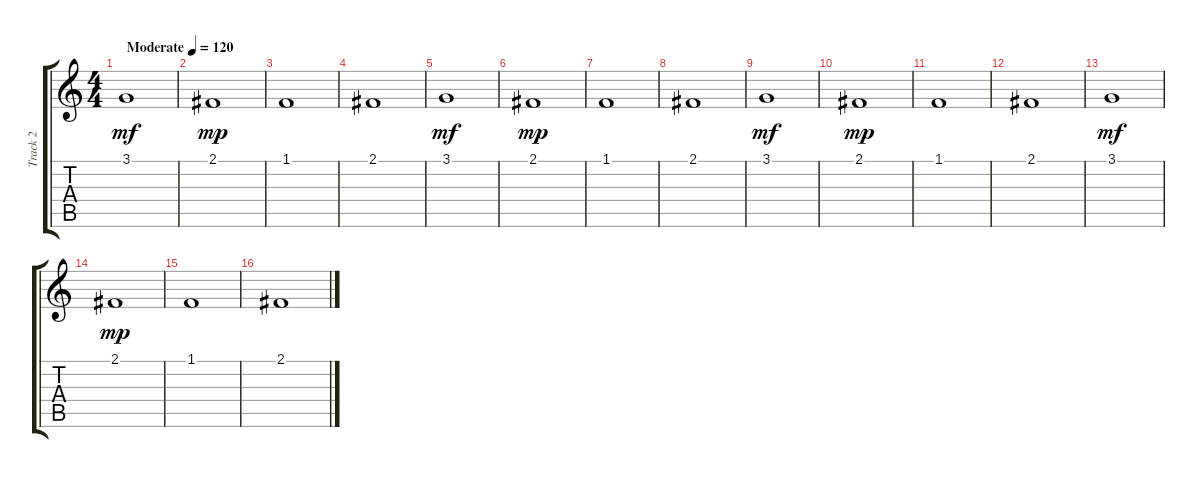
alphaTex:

\track ("Track 2" "Track 2") {instrument lead5charang}
\staff {score tabs}
\tuning (E4 B3 G3 D3 A2 E2) {hide}
\ts (4 4)
\tempo (120 "Moderate")
\clef g2
\ks c
3.1.1{dy mf instrument lead5charang} |
2.1.1{dy mp} |
1.1.1 |
2.1.1 |
3.1.1{dy mf} |
2.1.1{dy mp} |
1.1.1 |
2.1.1 |
3.1.1{dy mf} |
2.1.1{dy mp} |
1.1.1 |
2.1.1 |
3.1.1{dy mf} |
2.1.1{dy mp} |
1.1.1 |
2.1.1
